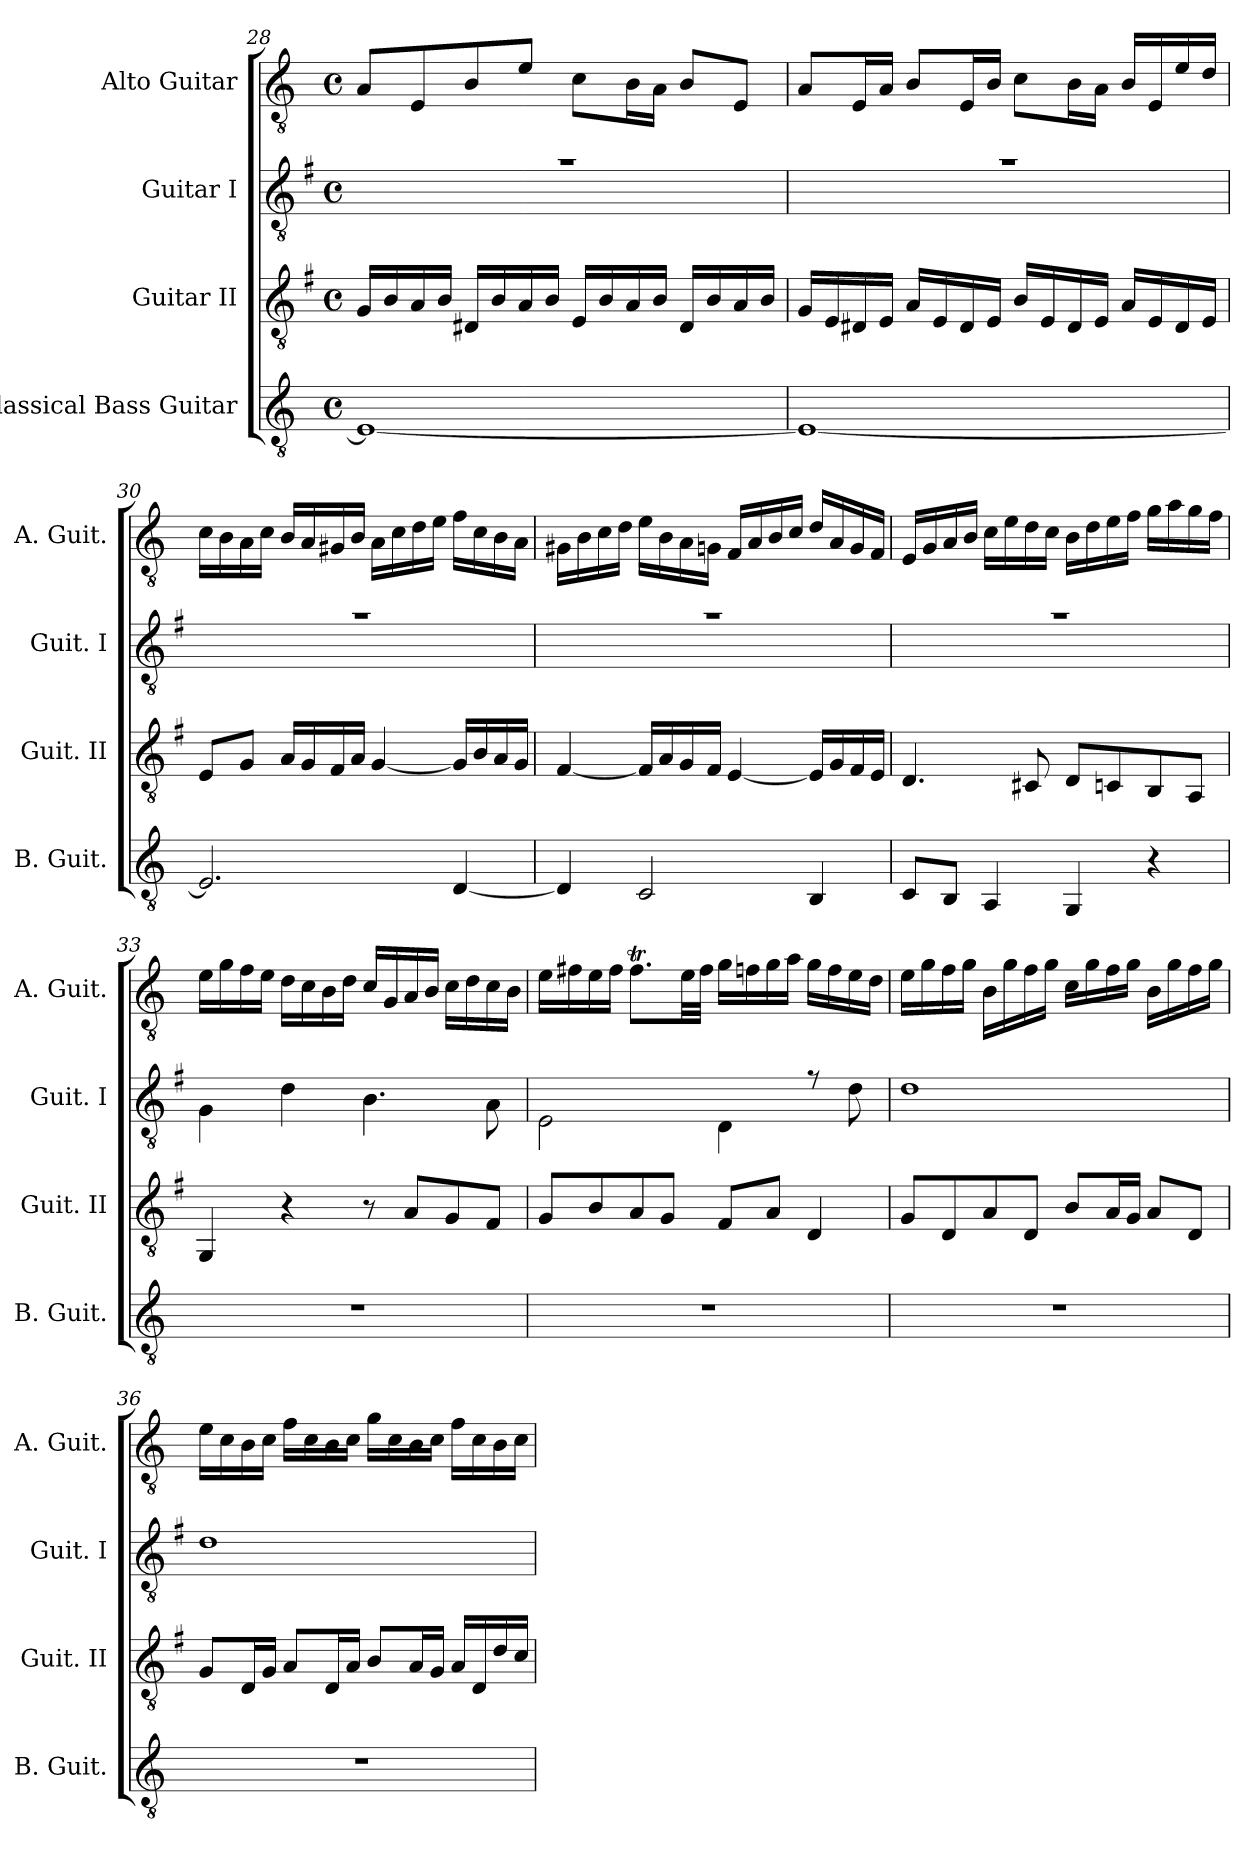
**kern	**kern	**kern	**kern
*part4	*part3	*part2	*part1
*staff4	*staff3	*staff2	*staff1
*I"Classical Bass Guitar	*I"Guitar II	*I"Guitar I	*I"Alto Guitar
*I'B. Guit.	*I'Guit. II	*I'Guit. I	*I'A. Guit.
*clefGv2	*clefGv2	*clefGv2	*clefGv2
*ITrd3c5	*	*	*ITrd-4c-7
*k[f#]	*k[f#]	*k[f#]	*k[f#]
*M4/4	*M4/4	*M4/4	*M4/4
*met(c)	*met(c)	*met(c)	*met(c)
=28	=28	=28	=28
*	*	*^	*
1BB_	16G/LL	8ryy	1ra	8e/L
.	16B/	.	.	.
.	16A/	8ryy	.	8B/
.	16B/JJ	.	.	.
.	16D#X/LL	8ryy	.	8f#/
.	16B/	.	.	.
.	16A/	8ryy	.	8b/J
.	16B/JJ	.	.	.
.	16E/LL	8ryy	.	8g\L
.	16B/	.	.	.
.	16A/	16ryy	.	16f#\L
.	16B/JJ	16ryy	.	16e\JJ
.	16D#/LL	8ryy	.	8f#/L
.	16B/	.	.	.
.	16A/	8ryy	.	8B/J
.	16B/JJ	.	.	.
!!LO:LB:g=z
=29	=29	=29	=29	=29
1BB_	16G/LL	8ryy	1ra	8e/L
.	16E/	.	.	.
.	16D#X/	16ryy	.	16B/L
.	16E/JJ	16ryy	.	16e/JJ
.	16A/LL	8ryy	.	8f#/L
.	16E/	.	.	.
.	16D#/	16ryy	.	16B/L
.	16E/JJ	16ryy	.	16f#/JJ
.	16B/LL	8ryy	.	8g\L
.	16E/	.	.	.
.	16D#/	16ryy	.	16f#\L
.	16E/JJ	16ryy	.	16e\JJ
.	16A/LL	16ryy	.	16f#/LL
.	16E/	16ryy	.	16B/
.	16D#/	16ryy	.	16b/
.	16E/JJ	16ryy	.	16a/JJ
=30	=30	=30	=30	=30
2.BB/]	8E/L	16ryy	1ra	16g\LL
.	.	16ryy	.	16f#\
.	8G/J	16ryy	.	16e\
.	.	16ryy	.	16g\JJ
.	16A/LL	16ryy	.	16f#/LL
.	16G/	16ryy	.	16e/
.	16F#/	16ryy	.	16d#X/
.	16A/JJ	16ryy	.	16f#/JJ
.	[4G/	16ryy	.	16e\LL
.	.	16ryy	.	16g\
.	.	16ryy	.	16a\
.	.	16ryy	.	16b\JJ
[4AA/	16G/LL]	16ryy	.	16cc\LL
.	16B/	16ryy	.	16g\
.	16A/	16ryy	.	16f#\
.	16G/JJ	16ryy	.	16e\JJ
!!LO:PB:g=z
=31	=31	=31	=31	=31
4AA/]	[4F#/	16ryy	1ra	16d#X\LL
.	.	16ryy	.	16f#\
.	.	16ryy	.	16g\
.	.	16ryy	.	16a\JJ
2GG/	16F#/LL]	16ryy	.	16b\LL
.	16A/	16ryy	.	16f#\
.	16G/	16ryy	.	16e\
.	16F#/JJ	16ryy	.	16dn\JJ
.	[4E/	16ryy	.	16c/LL
.	.	16ryy	.	16e/
.	.	16ryy	.	16f#/
.	.	16ryy	.	16g/JJ
4FF#/	16E/LL]	16ryy	.	16a/LL
.	16G/	16ryy	.	16e/
.	16F#/	16ryy	.	16d/
.	16E/JJ	16ryy	.	16c/JJ
=32	=32	=32	=32	=32
*	*	*	*	*^
8GG/L	4.D/	16ryy	1ra	16B/LL	1ryy
.	.	16ryy	.	16d/	.
8FF#/J	.	16ryy	.	16e/	.
.	.	16ryy	.	16f#/JJ	.
4EE/	.	16ryy	.	16g\LL	.
.	.	16ryy	.	16b\	.
.	8C#X/	16ryy	.	16a\	.
.	.	16ryy	.	16g\JJ	.
4DD/	8D/L	16ryy	.	16f#\LL	.
.	.	16ryy	.	16a\	.
.	8Cn/	16ryy	.	16b\	.
.	.	16ryy	.	16cc\JJ	.
4r	8BB/	16ryy	.	16dd\LL	.
.	.	16ryy	.	16ee\	.
.	8AA/J	16ryy	.	16dd\	.
.	.	16ryy	.	16cc\JJ	.
!!LO:LB:g=z	!!
=33	=33	=33	=33	=33	=33
1r	4GG/	16ryy	4G\	16b\LL	4ryy
.	.	16ryy	.	16dd\	.
.	.	16ryy	.	16cc\	.
.	.	16ryy	.	16b\JJ	.
.	4r	16ryy	4d\	16a\LL	4ryy
.	.	16ryy	.	16g\	.
.	.	16ryy	.	16f#\	.
.	.	16ryy	.	16a\JJ	.
.	8r	16ryy	4.B\	16g/LL	4.ryy
.	.	16ryy	.	16d/	.
.	8A/L	16ryy	.	16e/	.
.	.	16ryy	.	16f#/JJ	.
.	8G/	16ryy	.	16g\LL	.
.	.	16ryy	.	16a\	.
.	8F#/J	16ryy	8A\	16g\	8ryy
.	.	16ryy	.	16f#\JJ	.
=34	=34	=34	=34	=34	=34
*	*^	*	*	*	*
1r	8G/L	2ryy	16ryy	2E\	16b\LL	2ryy
.	.	.	16ryy	.	16cc#X\	.
.	8B/	.	16ryy	.	16b\	.
.	.	.	16ryy	.	16cc#\JJ	.
.	8A/	.	8.ryy	.	8.cc#t\L	.
.	8G/J	.	.	.	.	.
.	.	.	32ryy	.	32b\LL	.
.	.	.	32ryy	.	32cc#\JJJ	.
.	8F#/L	4ryy	16ryy	4D\	16dd\LL	4ryy
.	.	.	16ryy	.	16ccn\	.
.	8A/J	.	16ryy	.	16dd\	.
.	.	.	16ryy	.	16ee\JJ	.
.	4D/	4ryy	16ryy	8rf	16dd\LL	8ryy
.	.	.	16ryy	.	16cc\	.
.	.	.	16ryy	8d\	16b\	8ryy
.	.	.	16ryy	.	16a\JJ	.
*	*v	*v	*	*	*	*
!!LO:LB:g=z	!!
=35	=35	=35	=35	=35	=35
1r	8G/L	16ryy	1d	16b\LL	1ryy
.	.	16ryy	.	16dd\	.
.	8D/	16ryy	.	16cc\	.
.	.	16ryy	.	16dd\JJ	.
.	8A/	16ryy	.	16f#\LL	.
.	.	16ryy	.	16dd\	.
.	8D/J	16ryy	.	16cc\	.
.	.	16ryy	.	16dd\JJ	.
.	8B/L	16ryy	.	16g\LL	.
.	.	16ryy	.	16dd\	.
.	16A/L	16ryy	.	16cc\	.
.	16G/JJ	16ryy	.	16dd\JJ	.
.	8A/L	16ryy	.	16f#\LL	.
.	.	16ryy	.	16dd\	.
.	8D/J	16ryy	.	16cc\	.
.	.	16ryy	.	16dd\JJ	.
=36	=36	=36	=36	=36	=36
1r	8G/L	16ryy	1d	16b\LL	1ryy
.	.	16ryy	.	16g\	.
.	16D/L	16ryy	.	16f#\	.
.	16G/JJ	16ryy	.	16g\JJ	.
.	8A/L	16ryy	.	16cc\LL	.
.	.	16ryy	.	16g\	.
.	16D/L	16ryy	.	16f#\	.
.	16A/JJ	16ryy	.	16g\JJ	.
.	8B/L	16ryy	.	16dd\LL	.
.	.	16ryy	.	16g\	.
.	16A/L	16ryy	.	16f#\	.
.	16G/JJ	16ryy	.	16g\JJ	.
.	16A/LL	16ryy	.	16cc\LL	.
.	16D/	16ryy	.	16g\	.
.	16d/	16ryy	.	16f#\	.
.	16c/JJ	16ryy	.	16g\JJ	.
*	*	*v	*v	*	*
*	*	*	*v	*v
=	=	=	=
*-	*-	*-	*-
